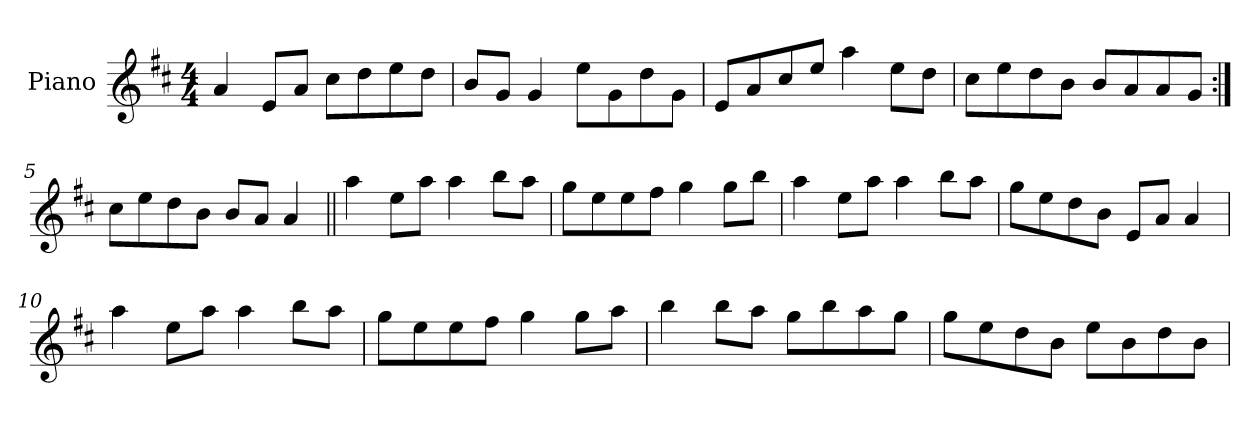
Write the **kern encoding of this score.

**kern
*part1
*staff1
*I"Piano
*I'Pno
*clefG2
*k[f#c#]
*A:mix
*M4/4
=1
4a/
8e/L
8a/J
8cc#\L
8dd\
8ee\
8dd\J
=2
8b/L
8g/J
4g/
8ee\L
8g\
8dd\
8g\J
=3
8e/L
8a/
8cc#/
8ee/J
4aa\
8ee\L
8dd\J
=4
8cc#\L
8ee\
8dd\
8b\J
8b/L
8a/
8a/
8g/J
!!LO:LB:g=z
=5:|!
8cc#\L
8ee\
8dd\
8b\J
8b/L
8a/J
4a/
=6||
4aa\
8ee\L
8aa\J
4aa\
8bb\L
8aa\J
=7
8gg\L
8ee\
8ee\
8ff#\J
4gg\
8gg\L
8bb\J
=8
4aa\
8ee\L
8aa\J
4aa\
8bb\L
8aa\J
=9
8gg\L
8ee\
8dd\
8b\J
8e/L
8a/J
4a/
!!LO:LB:g=z
=10
4aa\
8ee\L
8aa\J
4aa\
8bb\L
8aa\J
=11
8gg\L
8ee\
8ee\
8ff#\J
4gg\
8gg\L
8aa\J
=12
4bb\
8bb\L
8aa\J
8gg\L
8bb\
8aa\
8gg\J
=13
8gg\L
8ee\
8dd\
8b\J
8ee\L
8b\
8dd\
8b\J
=
*-
